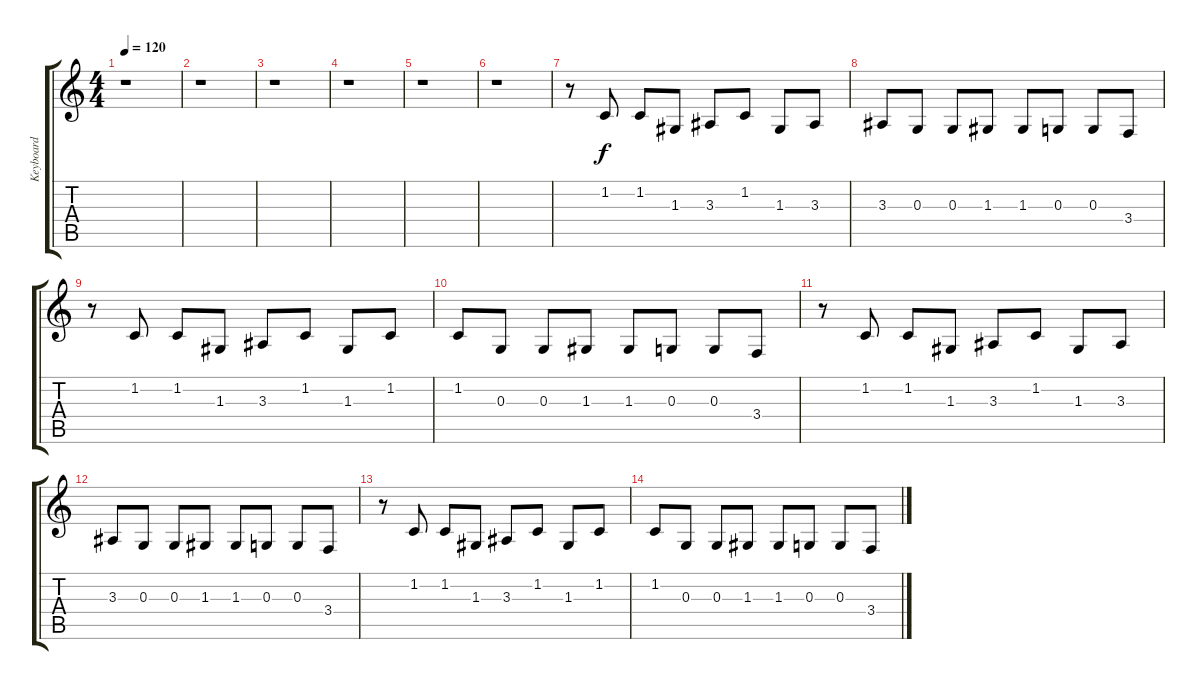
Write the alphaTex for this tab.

\track ("Keyboard" "Keyboard") {instrument stringensemble1}
\staff {score tabs}
\tuning (E4 B3 G3 D3 A2 E2) {hide}
\ts (4 4)
\tempo 120
\clef g2
\ks c
r.1{dy f} |
r.1 |
r.1 |
r.1 |
r.1 |
r.1 |
r.8{volume 6 instrument lead3calliope} 1.2.8 1.2.8 1.3.8 3.3.8 1.2.8 1.3.8 3.3.8 |
3.3.8 0.3.8 0.3.8 1.3.8 1.3.8 0.3.8 0.3.8 3.4.8 |
r.8{volume 2} 1.2.8 1.2.8 1.3.8 3.3.8 1.2.8 1.3.8 1.2.8 |
1.2.8 0.3.8 0.3.8 1.3.8 1.3.8 0.3.8 0.3.8 3.4.8 |
r.8{volume 1} 1.2.8 1.2.8 1.3.8 3.3.8 1.2.8 1.3.8 3.3.8 |
3.3.8 0.3.8 0.3.8 1.3.8 1.3.8 0.3.8 0.3.8 3.4.8 |
r.8{volume 0} 1.2.8 1.2.8 1.3.8 3.3.8 1.2.8 1.3.8 1.2.8 |
1.2.8 0.3.8 0.3.8 1.3.8 1.3.8 0.3.8 0.3.8 3.4.8
